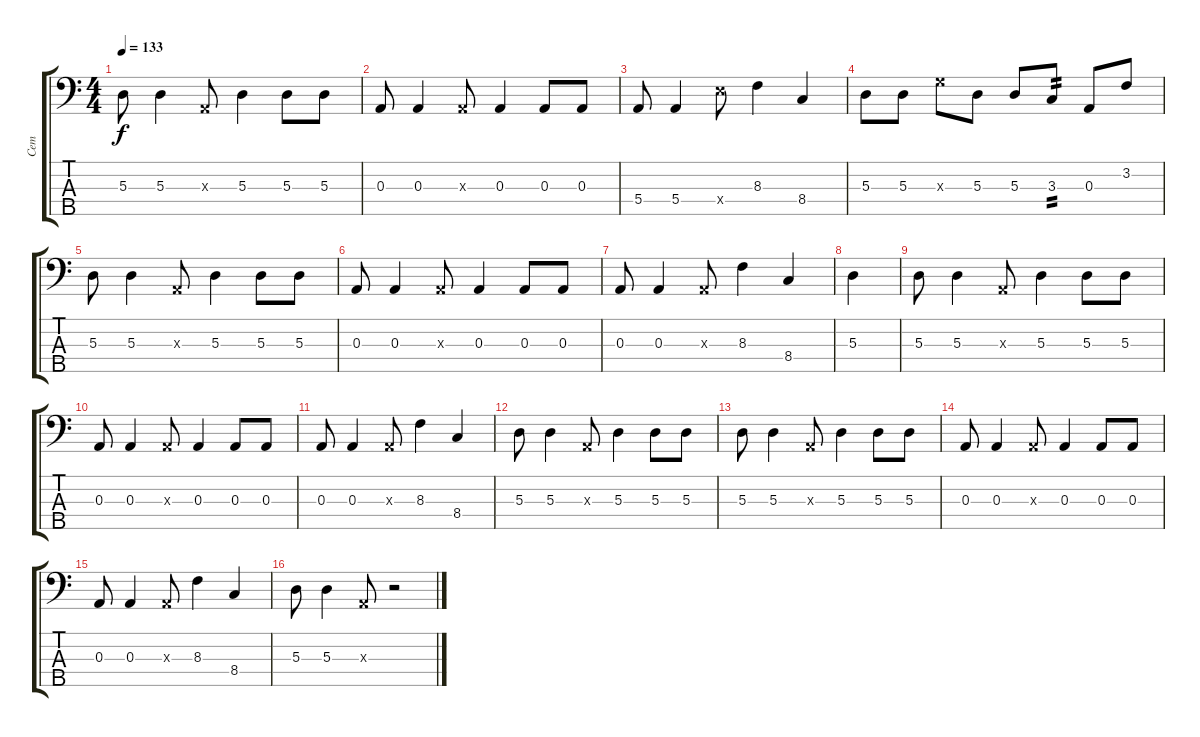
\track ("Cem" "Cem") {instrument electricbassfinger}
\staff {score tabs}
\tuning (G2 D2 A1 E1 B0) {hide}
\ts (4 4)
\tempo 133
\clef f4
\ks c
5.3.8{dy f} 5.3.4 0.3{x}.8 5.3.4 5.3.8 5.3.8 |
0.3.8 0.3.4 0.3{x}.8 0.3.4 0.3.8 0.3.8 |
5.4.8 5.4.4 12.4{x}.8 8.3.4 8.4.4 |
5.3.8 5.3.8 10.3{x}.8 5.3.8 5.3.8 3.3.8{tp 2} 0.3.8 3.2.8 |
5.3.8 5.3.4 0.3{x}.8 5.3.4 5.3.8 5.3.8 |
0.3.8 0.3.4 0.3{x}.8 0.3.4 0.3.8 0.3.8 |
0.3.8 0.3.4 0.3{x}.8 8.3.4 8.4.4 |
5.3.4 |
5.3.8 5.3.4 0.3{x}.8 5.3.4 5.3.8 5.3.8 |
0.3.8 0.3.4 0.3{x}.8 0.3.4 0.3.8 0.3.8 |
0.3.8 0.3.4 0.3{x}.8 8.3.4 8.4.4 |
5.3.8 5.3.4 0.3{x}.8 5.3.4 5.3.8 5.3.8 |
5.3.8 5.3.4 0.3{x}.8 5.3.4 5.3.8 5.3.8 |
0.3.8 0.3.4 0.3{x}.8 0.3.4 0.3.8 0.3.8 |
0.3.8 0.3.4 0.3{x}.8 8.3.4 8.4.4 |
5.3.8 5.3.4 0.3{x}.8 r.2
